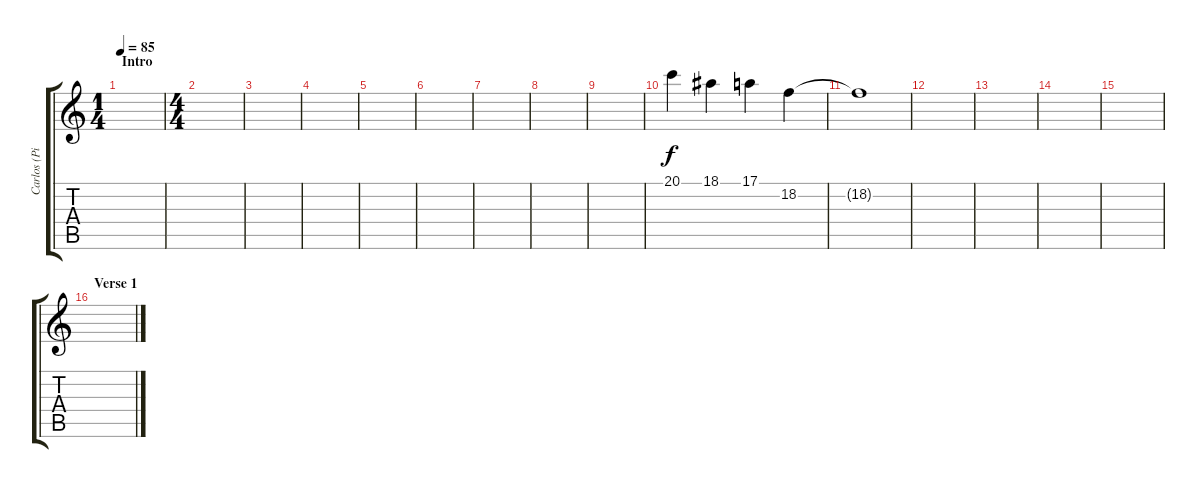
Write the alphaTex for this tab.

\track ("Carlos (Piano)" "Carlos (Pi") {instrument electricgrandpiano}
\staff {score tabs}
\tuning (E4 B3 G3 D3 A2 D2) {hide}
\ts (1 4)
\section ("" "Intro")
\tempo 85
\clef g2
\ks c
|
\ts (4 4)
|
|
|
|
|
|
|
|
20.1.4 18.1.4 17.1.4 18.2.4 |
18.2{t}.1 |
|
|
|
|
\section ("" "Verse 1")
